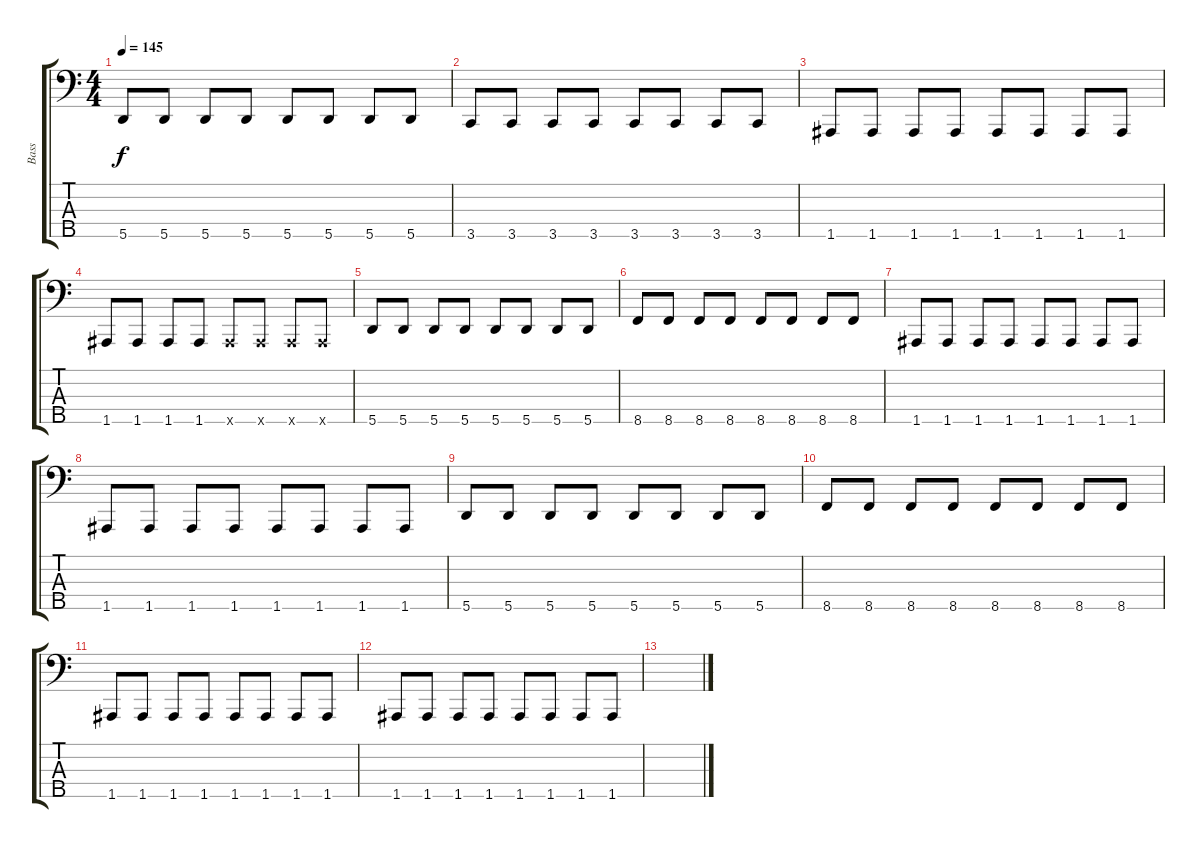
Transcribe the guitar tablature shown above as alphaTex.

\track ("Bass" "Bass") {instrument electricbassfinger}
\staff {score tabs}
\tuning (G2 D2 A1 E1 A0) {hide}
\ts (4 4)
\tempo 145
\clef f4
\ks c
5.5.8{dy f} 5.5.8 5.5.8 5.5.8 5.5.8 5.5.8 5.5.8 5.5.8 |
3.5.8 3.5.8 3.5.8 3.5.8 3.5.8 3.5.8 3.5.8 3.5.8 |
1.5.8 1.5.8 1.5.8 1.5.8 1.5.8 1.5.8 1.5.8 1.5.8 |
1.5.8 1.5.8 1.5.8 1.5.8 1.5{x}.8 1.5{x}.8 1.5{x}.8 1.5{x}.8 |
5.5.8 5.5.8 5.5.8 5.5.8 5.5.8 5.5.8 5.5.8 5.5.8 |
8.5.8 8.5.8 8.5.8 8.5.8 8.5.8 8.5.8 8.5.8 8.5.8 |
1.5.8 1.5.8 1.5.8 1.5.8 1.5.8 1.5.8 1.5.8 1.5.8 |
1.5.8 1.5.8 1.5.8 1.5.8 1.5.8 1.5.8 1.5.8 1.5.8 |
5.5.8 5.5.8 5.5.8 5.5.8 5.5.8 5.5.8 5.5.8 5.5.8 |
8.5.8 8.5.8 8.5.8 8.5.8 8.5.8 8.5.8 8.5.8 8.5.8 |
1.5.8 1.5.8 1.5.8 1.5.8 1.5.8 1.5.8 1.5.8 1.5.8 |
1.5.8 1.5.8 1.5.8 1.5.8 1.5.8 1.5.8 1.5.8 1.5.8 |
\section ("" "")
